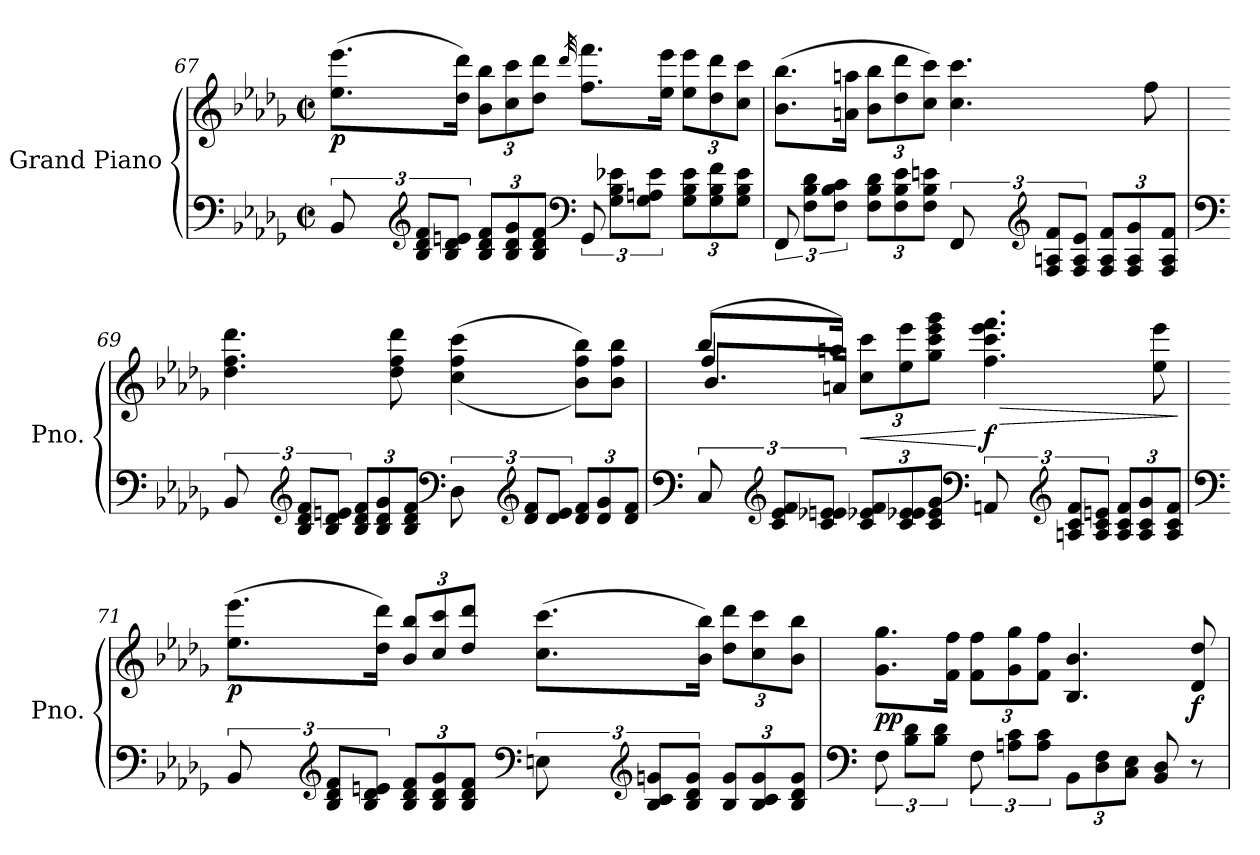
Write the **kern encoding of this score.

**kern	**kern	**dynam
*part1	*part1	*part1
*staff2	*staff1	*staff1/2
*I"Grand Piano	*	*
*I'Pno.	*	*
!!LO:LB:g=z
*clefF4	*clefG2	*
*k[b-e-a-d-g-]	*k[b-e-a-d-g-]	*
*M2/2	*M2/2	*
*met(c|)	*met(c|)	*
=67	=67	=67
!	!	!LO:DY:b
12BB-/	(>8.ee-\ 8.eee-\L	p
*clefG2	*	*
12B-/ 12d-/ 12f/L	.	.
12B-/ 12d-/ 12en/J	.	.
.	16dd-\ 16ddd-\Jk)	.
*Xbrackettup	*Xbrackettup	*
12B-/ 12d-/ 12f/L	12b-\ 12bb-\L	.
12B-/ 12d-/ 12g-/	12cc\ 12ccc\	.
12B-/ 12d-/ 12f/J	12dd-\ 12ddd-\J	.
*clefF4	*	*
.	32qddd-/	.
*brackettup	*	*
12GG-/	8.ff\ 8.fff\L	.
12G-\ 12B-\ 12e-X\L	.	.
12G-\ 12An\ 12e-\J	.	.
.	16ee-\ 16eee-\Jk	.
*Xbrackettup	*	*
12G-\ 12B-\ 12e-\L	12ee-\ 12eee-\L	.
12G-\ 12B-\ 12f\	12dd-\ 12ddd-\	.
12G-\ 12B-\ 12e-\J	12cc\ 12ccc\J	.
=68	=68	=68
*brackettup	*	*
12FF/	(>8.b-\ 8.bb-\L	.
12F\ 12B-\ 12d-\L	.	.
12F\ 12B-\ 12c\J	.	.
.	16an\ 16aan\Jk	.
*Xbrackettup	*	*
12F\ 12B-\ 12d-\L	12b-\ 12bb-\L	.
12F\ 12B-\ 12e-\	12dd-\ 12ddd-\	.
12F\ 12B-\ 12en\J	12cc\ 12ccc\J)	.
*brackettup	*	*
12FF/	4.cc\ 4.ccc\	.
*clefG2	*	*
12F/ 12An/ 12f/L	.	.
12F/ 12A/ 12e/J	.	.
*Xbrackettup	*	*
12F/ 12A/ 12f/L	.	.
12F/ 12A/ 12g-/	.	.
.	8ff\	.
12F/ 12A/ 12f/J	.	.
!!LO:PB:g=z
=69	=69	=69
*clefF4	*	*
*brackettup	*	*
12BB-/	4.dd-\ 4.ff\ 4.ddd-\	.
*clefG2	*	*
12B-/ 12d-/ 12f/L	.	.
12B-/ 12d-/ 12en/J	.	.
*Xbrackettup	*	*
12B-/ 12d-/ 12f/L	.	.
12B-/ 12d-/ 12g-/	.	.
.	8dd-\ 8ff\ 8ddd-\	.
12B-/ 12d-/ 12f/J	.	.
*clefF4	*	*
*brackettup	*	*
12D-\	(>(<4cc\ 4ff\ 4ccc\	.
*clefG2	*	*
12d-/ 12f/L	.	.
12d-/ 12e/J	.	.
*Xbrackettup	*	*
12d-/ 12f/L	8b-\ 8ff\ 8bb-\L))	.
12d-/ 12g-/	.	.
.	8b-\ 8ff\ 8bb-\J	.
12d-/ 12f/J	.	.
!!LO:LB:g=z
=70	=70	=70
*clefF4	*	*
*brackettup	*	*
*	*^	*
*	*	*^	*
12C/	(>8.bb-/L	4ff/	8.b-/L	.
*clefG2	*	*	*	*
12c/ 12e-/ 12f/L	.	.	.	.
12c/ 12e-X/ 12en/J	.	.	.	.
.	16aan/Jk)	.	16an/Jk	.
*Xbrackettup	*	*	*	*
!	!	!	!	!LO:HP:b
12c/ 12e-X/ 12f/L	12cc\ 12ccc\L	2.ryy	2.ryy	<
12c/ 12e-/ 12e-X/	12ee-\ 12eee-\	.	.	.
12c/ 12e-/ 12g-/J	12gg-\ 12ccc\ 12eee-\ 12ggg-\J	.	.	.
*clefF4	*	*	*	*
*brackettup	*	*	*	*
!	!	!	!	!LO:HP:n=1:b
!	!	!	!	!LO:DY:n=1:b
12AAn/	4.ff\ 4.ccc\ 4.eee-\ 4.fff\	.	.	[ > f
*clefG2	*	*	*	*
12An/ 12c/ 12f/L	.	.	.	.
12A/ 12c/ 12en/J	.	.	.	.
*Xbrackettup	*	*	*	*
12A/ 12c/ 12f/L	.	.	.	.
12A/ 12c/ 12g-/	.	.	.	.
.	8ee-\ 8eee-\	.	.	.
12A/ 12c/ 12f/J	.	.	.	.
*	*v	*v	*v	*
.	.	]
!!LO:LB:g=z
=71	=71	=71
*clefF4	*	*
*brackettup	*	*
!	!	!LO:DY:b
12BB-/	(>8.ee-\ 8.eee-\L	p
*clefG2	*	*
12B-/ 12d-/ 12f/L	.	.
12B-/ 12d-/ 12en/J	.	.
.	16dd-\ 16ddd-\Jk)	.
*Xbrackettup	*	*
12B-/ 12d-/ 12f/L	12b-/ 12bb-/L	.
12B-/ 12d-/ 12g-/	12cc/ 12ccc/	.
12B-/ 12d-/ 12f/J	12dd-/ 12ddd-/J	.
*clefF4	*	*
*brackettup	*	*
12En\	(>8.cc\ 8.ccc\L	.
*clefG2	*	*
12B-/ 12c/ 12gn/L	.	.
12B-/ 12d-/ 12g/J	.	.
.	16b-\ 16bb-\Jk)	.
*Xbrackettup	*	*
12B-/ 12g/L	12dd-\ 12ddd-\L	.
12B-/ 12c/ 12g/	12cc\ 12ccc\	.
12B-/ 12d-/ 12g/J	12b-\ 12bb-\J	.
=72	=72	=72
*clefF4	*	*
*brackettup	*	*
!	!	!LO:DY:b
12F\	8.g-\ 8.gg-\L	pp
12B-\ 12d-\L	.	.
12B-\ 12d-\J	.	.
.	16f\ 16ff\Jk	.
12F\	12f\ 12ff\L	.
12An\ 12c\L	12g-\ 12gg-\	.
12A\ 12c\J	12f\ 12ff\J	.
*Xbrackettup	*	*
12BB-\L	4.B-/ 4.b-/	.
12D-\ 12F\	.	.
12C\ 12E-\J	.	.
8BB-/ 8D-/	.	.
!	!	!LO:DY:b
8r	8d-/ 8dd-/	f
=	=	=
*-	*-	*-
